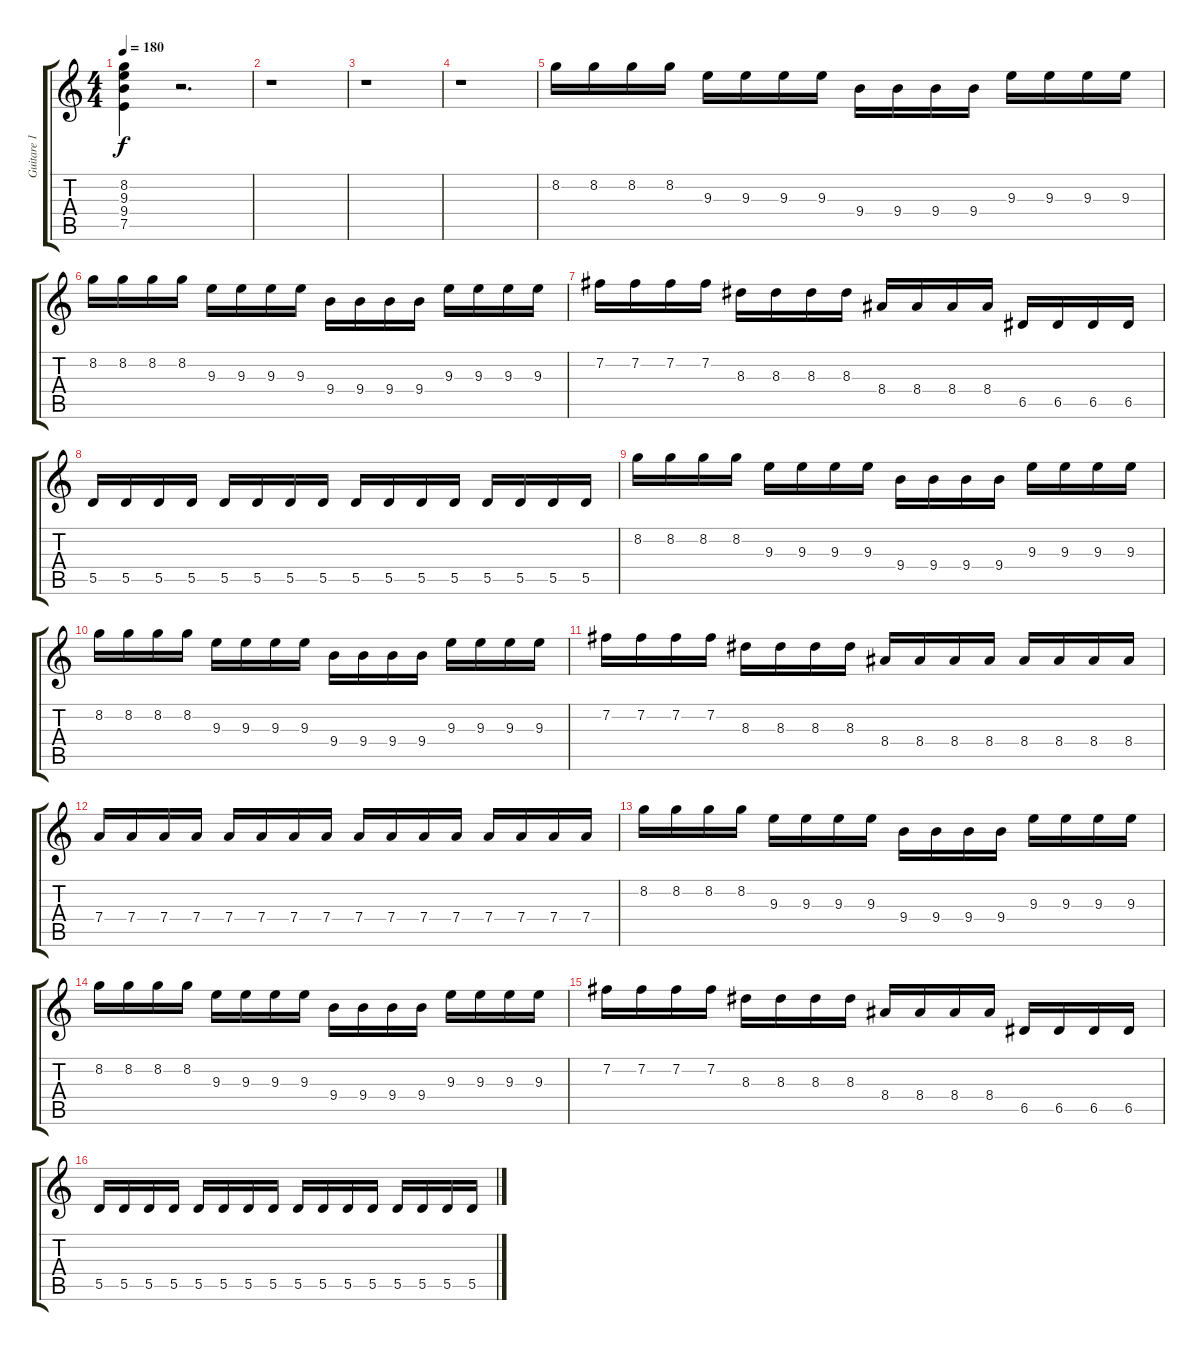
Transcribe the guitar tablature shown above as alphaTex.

\track ("Guitare 1" "Guitare 1") {instrument overdrivenguitar}
\staff {score tabs}
\tuning (E4 B3 G3 D3 A2 E2) {hide}
\ts (4 4)
\tempo 180
\clef g2
\ks c
(8.2 9.3 9.4 7.5).4{dy f} r.2{d} |
r.1 |
r.1 |
r.1 |
8.2.16 8.2.16 8.2.16 8.2.16 9.3.16 9.3.16 9.3.16 9.3.16 9.4.16 9.4.16 9.4.16 9.4.16 9.3.16 9.3.16 9.3.16 9.3.16 |
8.2.16 8.2.16 8.2.16 8.2.16 9.3.16 9.3.16 9.3.16 9.3.16 9.4.16 9.4.16 9.4.16 9.4.16 9.3.16 9.3.16 9.3.16 9.3.16 |
7.2.16 7.2.16 7.2.16 7.2.16 8.3.16 8.3.16 8.3.16 8.3.16 8.4.16 8.4.16 8.4.16 8.4.16 6.5.16 6.5.16 6.5.16 6.5.16 |
5.5.16 5.5.16 5.5.16 5.5.16 5.5.16 5.5.16 5.5.16 5.5.16 5.5.16 5.5.16 5.5.16 5.5.16 5.5.16 5.5.16 5.5.16 5.5.16 |
8.2.16 8.2.16 8.2.16 8.2.16 9.3.16 9.3.16 9.3.16 9.3.16 9.4.16 9.4.16 9.4.16 9.4.16 9.3.16 9.3.16 9.3.16 9.3.16 |
8.2.16 8.2.16 8.2.16 8.2.16 9.3.16 9.3.16 9.3.16 9.3.16 9.4.16 9.4.16 9.4.16 9.4.16 9.3.16 9.3.16 9.3.16 9.3.16 |
7.2.16 7.2.16 7.2.16 7.2.16 8.3.16 8.3.16 8.3.16 8.3.16 8.4.16 8.4.16 8.4.16 8.4.16 8.4.16 8.4.16 8.4.16 8.4.16 |
7.4.16 7.4.16 7.4.16 7.4.16 7.4.16 7.4.16 7.4.16 7.4.16 7.4.16 7.4.16 7.4.16 7.4.16 7.4.16 7.4.16 7.4.16 7.4.16 |
8.2.16 8.2.16 8.2.16 8.2.16 9.3.16 9.3.16 9.3.16 9.3.16 9.4.16 9.4.16 9.4.16 9.4.16 9.3.16 9.3.16 9.3.16 9.3.16 |
8.2.16 8.2.16 8.2.16 8.2.16 9.3.16 9.3.16 9.3.16 9.3.16 9.4.16 9.4.16 9.4.16 9.4.16 9.3.16 9.3.16 9.3.16 9.3.16 |
7.2.16 7.2.16 7.2.16 7.2.16 8.3.16 8.3.16 8.3.16 8.3.16 8.4.16 8.4.16 8.4.16 8.4.16 6.5.16 6.5.16 6.5.16 6.5.16 |
5.5.16 5.5.16 5.5.16 5.5.16 5.5.16 5.5.16 5.5.16 5.5.16 5.5.16 5.5.16 5.5.16 5.5.16 5.5.16 5.5.16 5.5.16 5.5.16
